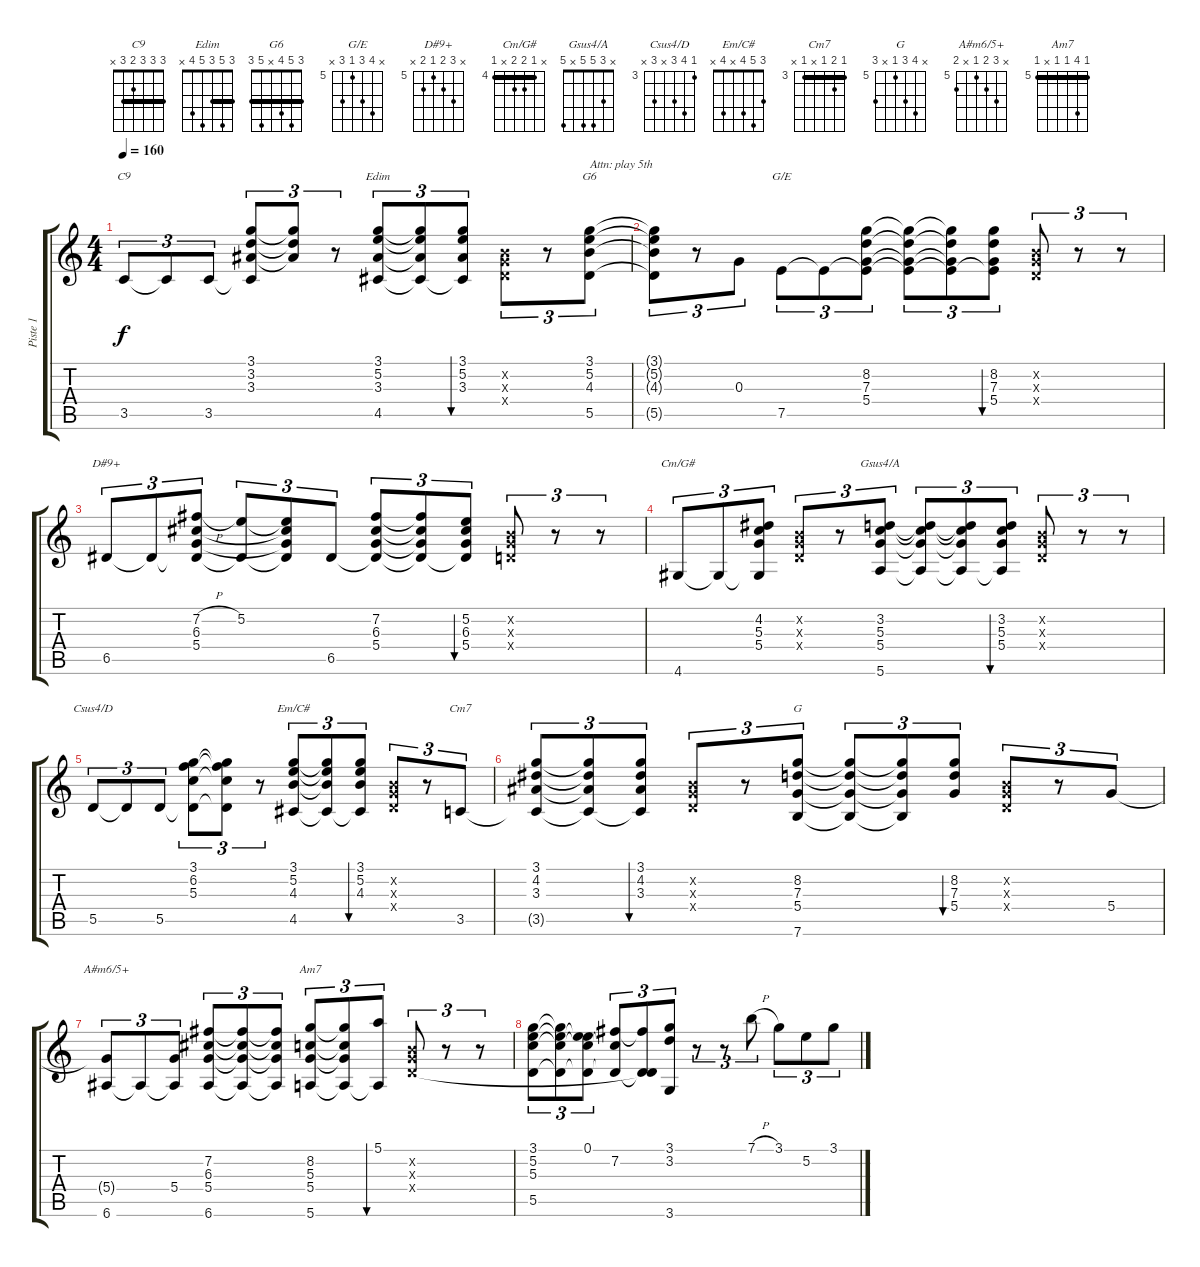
\track ("Piste 1" "Piste 1") {instrument acousticguitarnylon}
\staff {score tabs}
\tuning (E4 B3 G3 D3 A2 E2) {hide}
\chord ("C9" 3 3 3 2 3 x) {barre 3}
\chord ("Edim" 3 5 3 5 4 x) {barre 3}
\chord ("G6" 3 5 4 x 5 3) {barre 3}
\chord ("G/E" x 8 7 5 7 x) {firstfret 5}
\chord ("D#9+" x 7 6 5 6 x) {firstfret 5 barre 5}
\chord ("Cm/G#" x 4 5 5 x 4) {firstfret 4 barre 4}
\chord ("Gsus4/A" x 3 5 5 x 5)
\chord ("Csus4/D" 3 6 5 x 5 x) {firstfret 3}
\chord ("Em/C#" 3 5 4 x 4 x)
\chord ("Cm7" 3 4 3 x 3 x) {firstfret 3 barre 3}
\chord ("G" x 8 7 5 x 7) {firstfret 5}
\chord ("A#m6/5+" x 7 6 5 x 6) {firstfret 5}
\chord ("Am7" 5 8 5 5 x 5) {firstfret 5 barre 5}
\ts (4 4)
\tempo 160
\clef g2
\ks c
3.5.8{tu (3 2) ch "C9" dy f} 3.5{t}.8{tu (3 2)} 3.5.8{tu (3 2)} (3.1 3.2 3.3 3.5{t}).8{tu (3 2)} (3.1{t} 3.2{t} 3.3{t}).8{tu (3 2)} r.8{tu (3 2)} (3.1 5.2 3.3 4.5).8{tu (3 2) ch "Edim"} (3.1{t} 5.2{t} 3.3{t} 4.5{t}).8{tu (3 2)} (3.1 5.2 3.3 4.5{t}).8{tu (3 2) bu 60} (0.2{x} 0.3{x} 0.4{x}).8{tu (3 2)} r.8{tu (3 2)} (3.1 5.2 4.3 5.5).8{tu (3 2) ch "G6" txt "Attn: play 5th"} |
(3.1{t} 5.2{t} 4.3{t} 5.5{t}).8{tu (3 2)} r.8{tu (3 2)} 0.3.8{tu (3 2)} 7.5.8{tu (3 2) ch "G/E"} 7.5{t}.8{tu (3 2)} (8.2 7.3 5.4 7.5{t}).8{tu (3 2)} (8.2{t} 7.3{t} 5.4{t} 7.5{t}).8{tu (3 2)} (8.2{t} 7.3{t} 5.4{t} 7.5{t}).8{tu (3 2)} (8.2 7.3 5.4 7.5{t}).8{tu (3 2) bu 60} (0.2{x} 0.3{x} 0.4{x}).8{tu (3 2)} r.8{tu (3 2)} r.8{tu (3 2)} |
6.5.8{tu (3 2) ch "D#9+"} 6.5{t}.8{tu (3 2)} (7.2{h} 6.3 5.4 6.5{t}).8{tu (3 2)} (5.2 6.5{t}).8{tu (3 2)} (5.2{t} 6.3{t} 5.4{t} 6.5{t}).8{tu (3 2)} 6.5.8{tu (3 2)} (7.2 6.3 5.4 6.5{t}).8{tu (3 2)} (7.2{t} 6.3{t} 5.4{t} 6.5{t}).8{tu (3 2)} (5.2 6.3 5.4 6.5{t}).8{tu (3 2) bu 60} (0.2{x} 0.3{x} 0.4{x}).8{tu (3 2)} r.8{tu (3 2)} r.8{tu (3 2)} |
4.6.8{tu (3 2) ch "Cm/G#"} 4.6{t}.8{tu (3 2)} (4.2 5.3 5.4 4.6{t}).8{tu (3 2)} (0.2{x} 0.3{x} 0.4{x}).8{tu (3 2)} r.8{tu (3 2)} (3.2 5.3 5.4 5.6).8{tu (3 2) ch "Gsus4/A"} (3.2{t} 5.3{t} 5.4{t} 5.6{t}).8{tu (3 2)} (3.2{t} 5.3{t} 5.4{t} 5.6{t}).8{tu (3 2)} (3.2 5.3 5.4 5.6{t}).8{tu (3 2) bu 60} (0.2{x} 0.3{x} 0.4{x}).8{tu (3 2)} r.8{tu (3 2)} r.8{tu (3 2)} |
5.5.8{tu (3 2) ch "Csus4/D"} 5.5{t}.8{tu (3 2)} 5.5.8{tu (3 2)} (3.1 6.2 5.3 5.5{t}).8{tu (3 2)} (3.1{t} 6.2{t} 5.3{t} 5.5{t}).8{tu (3 2)} r.8{tu (3 2)} (3.1 5.2 4.3 4.5).8{tu (3 2) ch "Em/C#"} (3.1{t} 5.2{t} 4.3{t} 4.5{t}).8{tu (3 2)} (3.1 5.2 4.3 4.5{t}).8{tu (3 2) bu 60} (0.2{x} 0.3{x} 0.4{x}).8{tu (3 2)} r.8{tu (3 2)} 3.5.8{tu (3 2) ch "Cm7"} |
(3.1 4.2 3.3 3.5{t}).8{tu (3 2)} (3.1{t} 4.2{t} 3.3{t} 3.5{t}).8{tu (3 2)} (3.1 4.2 3.3 3.5{t}).8{tu (3 2) bu 60} (0.2{x} 0.3{x} 0.4{x}).8{tu (3 2)} r.8{tu (3 2)} (8.2 7.3 5.4 7.6).8{tu (3 2) ch "G"} (8.2{t} 7.3{t} 5.4{t} 7.6{t}).8{tu (3 2)} (8.2{t} 7.3{t} 5.4{t} 7.6{t}).8{tu (3 2)} (8.2 7.3 5.4).8{tu (3 2) bu 60} (0.2{x} 0.3{x} 0.4{x}).8{tu (3 2)} r.8{tu (3 2)} 5.4.8{tu (3 2)} |
(5.4{t} 6.6).8{tu (3 2) ch "A#m6/5+"} 6.6{t}.8{tu (3 2)} (5.4 6.6{t}).8{tu (3 2)} (7.2 6.3 5.4 6.6).8{tu (3 2)} (7.2{t} 6.3{t} 5.4{t} 6.6{t}).8{tu (3 2)} (7.2{t} 6.3{t} 5.4{t} 6.6{t}).8{tu (3 2)} (8.2 5.3 5.4 5.6).8{tu (3 2) ch "Am7"} (8.2{t} 5.3{t} 5.4{t} 5.6{t}).8{tu (3 2)} (5.1 5.6{t}).8{tu (3 2) bu 60} (0.2{x} 0.3{x} 0.4{x}).8{tu (3 2)} r.8{tu (3 2)} r.8{tu (3 2)} |
(3.1 5.2 5.3 5.5).8{tu (3 2)} (3.1{t} 5.2{t} 5.3{t} 5.5{t}).8{tu (3 2)} (0.1 5.2{t} 5.3{t} 5.5{t}).8{tu (3 2)} (7.2 5.3{t} 5.5{t}).8{tu (3 2)} (7.2{t} 0.4{t} 5.5{t}).8{tu (3 2)} (3.1 3.2 3.6).8{tu (3 2)} r.8{tu (3 2)} r.8{tu (3 2)} 7.1{h}.8{tu (3 2)} 3.1.8{tu (3 2)} 5.2.8{tu (3 2)} 3.1.8{tu (3 2)}
